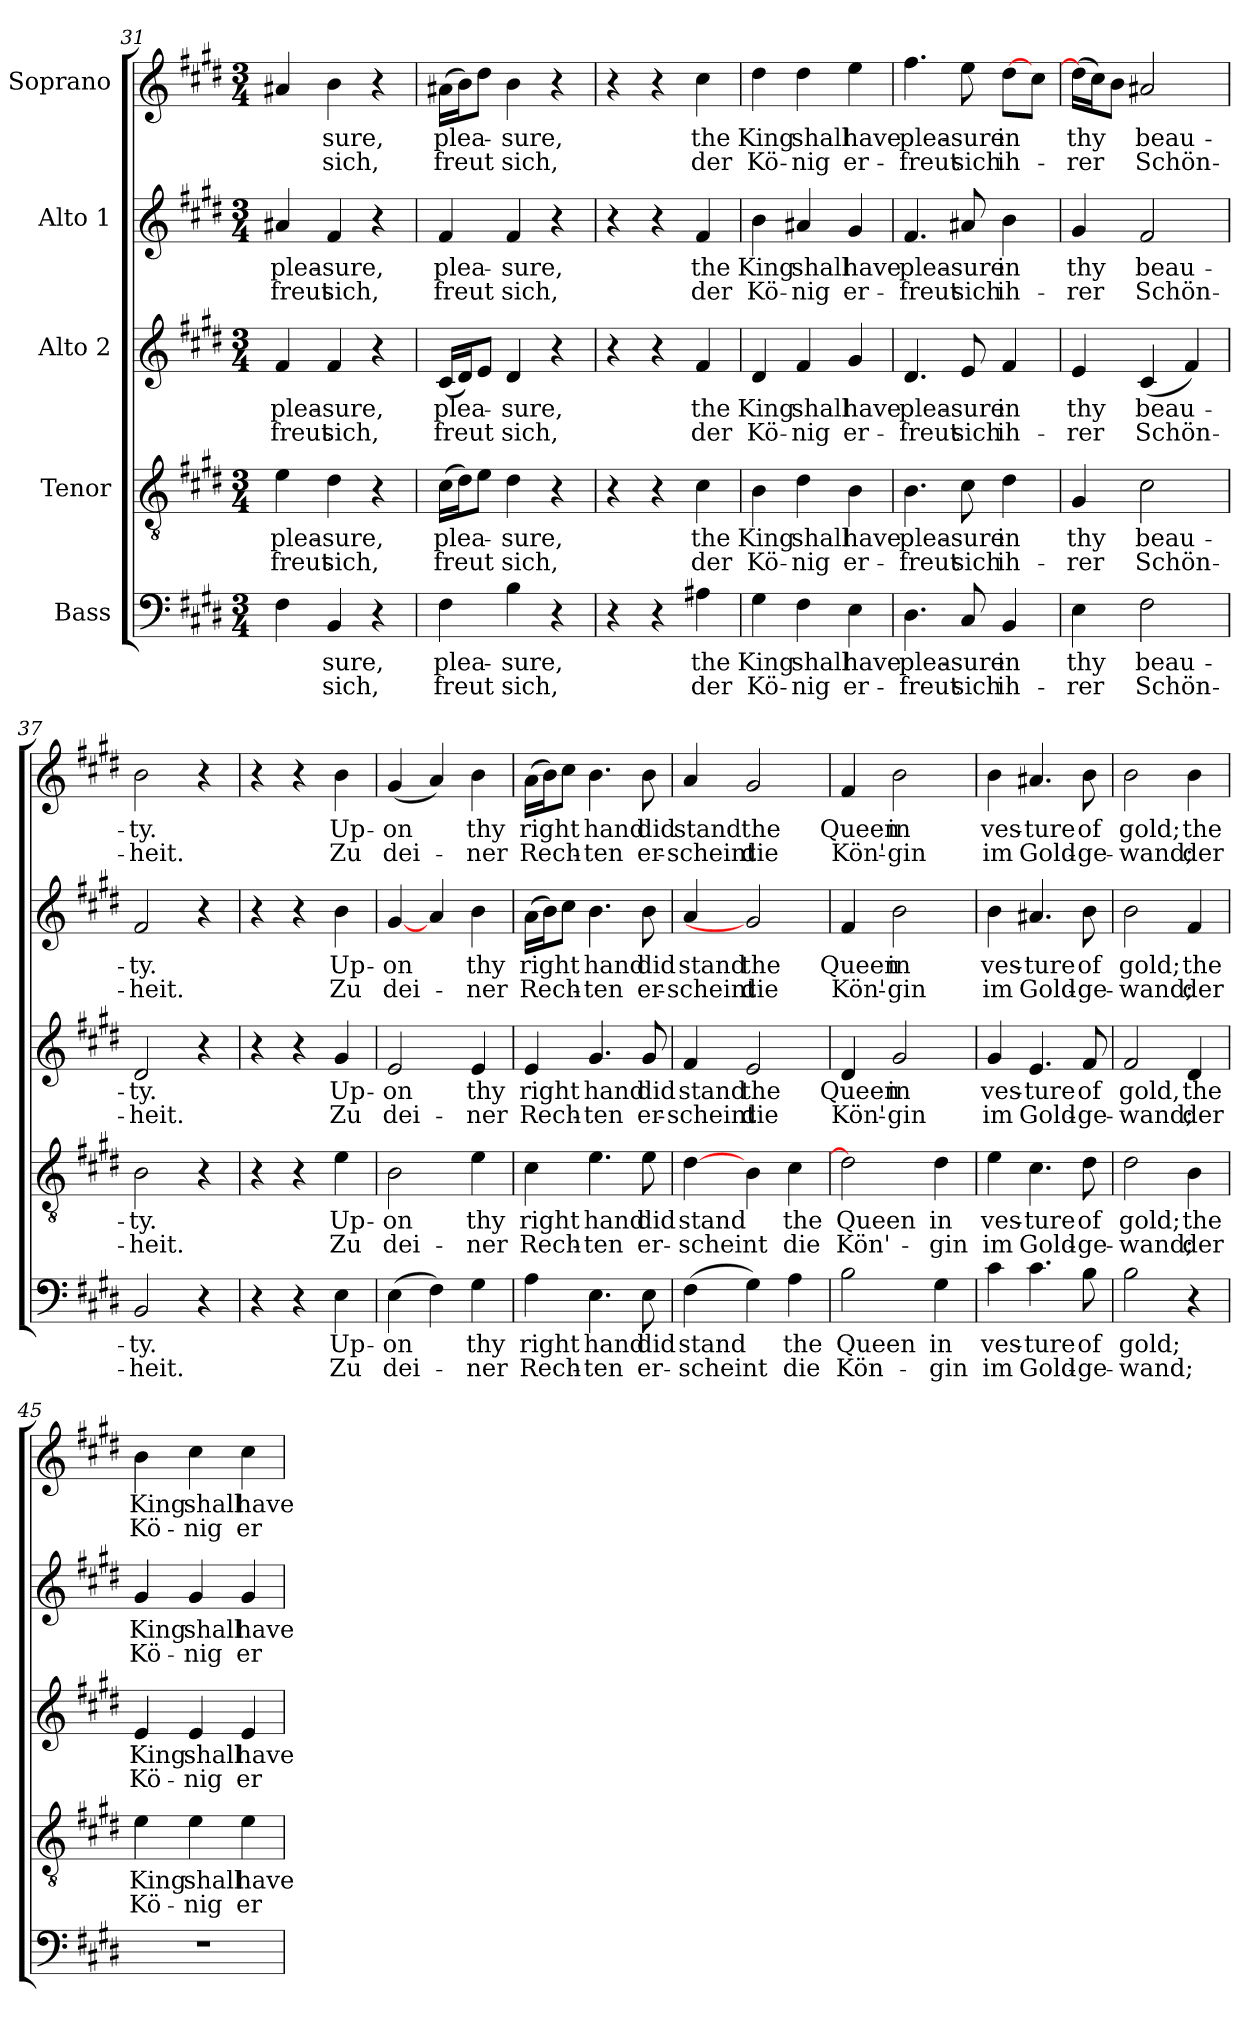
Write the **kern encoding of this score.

**kern	**text	**text	**kern	**text	**text	**kern	**text	**text	**kern	**text	**text	**kern	**text	**text
*part5	*part5	*part5	*part4	*part4	*part4	*part3	*part3	*part3	*part2	*part2	*part2	*part1	*part1	*part1
*staff5	*staff5	*staff5	*staff4	*staff4	*staff4	*staff3	*staff3	*staff3	*staff2	*staff2	*staff2	*staff1	*staff1	*staff1
*I"Bass	*	*	*I"Tenor	*	*	*I"Alto 2	*	*	*I"Alto 1	*	*	*I"Soprano	*	*
*clefF4	*	*	*clefGv2	*	*	*clefG2	*	*	*clefG2	*	*	*clefG2	*	*
*k[f#c#g#d#]	*	*	*k[f#c#g#d#]	*	*	*k[f#c#g#d#]	*	*	*k[f#c#g#d#]	*	*	*k[f#c#g#d#]	*	*
*E:	*	*	*E:	*	*	*E:	*	*	*E:	*	*	*E:	*	*
*M3/4	*	*	*M3/4	*	*	*M3/4	*	*	*M3/4	*	*	*M3/4	*	*
=31	=31	=31	=31	=31	=31	=31	=31	=31	=31	=31	=31	=31	=31	=31
!	!	!	!	!LO:LY:b	!LO:LY:b	!	!LO:LY:b	!LO:LY:b	!	!LO:LY:b	!LO:LY:b	!	!	!
4F#\	.	.	4e\	plea-	-freut	4f#/	plea-	-freut	4a#X/	plea-	-freut	4a#X/	.	.
!	!LO:LY:b	!LO:LY:b	!	!LO:LY:b	!LO:LY:b	!	!LO:LY:b	!LO:LY:b	!	!LO:LY:b	!LO:LY:b	!	!LO:LY:b	!LO:LY:b
4BB/	-sure,	sich,	4d#\	-sure,	sich,	4f#/	-sure,	sich,	4f#/	-sure,	sich,	4b\	-sure,	sich,
4r	.	.	4r	.	.	4r	.	.	4r	.	.	4r	.	.
=32	=32	=32	=32	=32	=32	=32	=32	=32	=32	=32	=32	=32	=32	=32
!	!LO:LY:b	!LO:LY:b	!	!LO:LY:b	!LO:LY:b	!	!LO:LY:b	!LO:LY:b	!	!LO:LY:b	!LO:LY:b	!	!LO:LY:b	!LO:LY:b
4F#\	plea-	freut	(>16c#\LL	plea-	freut	(<16c#/LL	plea-	freut	4f#/	plea-	freut	(>16a#X\LL	plea-	freut
.	.	.	16d#\J)	.	.	16d#/J)	.	.	.	.	.	16b\J)	.	.
.	.	.	8e\J	.	.	8e/J	.	.	.	.	.	8dd#\J	.	.
!	!LO:LY:b	!LO:LY:b	!	!LO:LY:b	!LO:LY:b	!	!LO:LY:b	!LO:LY:b	!	!LO:LY:b	!LO:LY:b	!	!LO:LY:b	!LO:LY:b
4B\	-sure,	sich,	4d#\	-sure,	sich,	4d#/	-sure,	sich,	4f#/	-sure,	sich,	4b\	-sure,	sich,
4r	.	.	4r	.	.	4r	.	.	4r	.	.	4r	.	.
=33	=33	=33	=33	=33	=33	=33	=33	=33	=33	=33	=33	=33	=33	=33
4r	.	.	4r	.	.	4r	.	.	4r	.	.	4r	.	.
4r	.	.	4r	.	.	4r	.	.	4r	.	.	4r	.	.
!	!LO:LY:b	!LO:LY:b	!	!LO:LY:b	!LO:LY:b	!	!LO:LY:b	!LO:LY:b	!	!LO:LY:b	!LO:LY:b	!	!LO:LY:b	!LO:LY:b
4A#X\	the	der	4c#\	the	der	4f#/	the	der	4f#/	the	der	4cc#\	the	der
!!LO:PB:g=z
=34	=34	=34	=34	=34	=34	=34	=34	=34	=34	=34	=34	=34	=34	=34
!	!LO:LY:b	!LO:LY:b	!	!LO:LY:b	!LO:LY:b	!	!LO:LY:b	!LO:LY:b	!	!LO:LY:b	!LO:LY:b	!	!LO:LY:b	!LO:LY:b
4G#\	King	Kö-	4B\	King	Kö-	4d#/	King	Kö-	4b\	King	Kö-	4dd#\	King	Kö-
!	!LO:LY:b	!LO:LY:b	!	!LO:LY:b	!LO:LY:b	!	!LO:LY:b	!LO:LY:b	!	!LO:LY:b	!LO:LY:b	!	!LO:LY:b	!LO:LY:b
4F#\	shall	-nig	4d#\	shall	-nig	4f#/	shall	-nig	4a#X/	shall	-nig	4dd#\	shall	-nig
!	!LO:LY:b	!LO:LY:b	!	!LO:LY:b	!LO:LY:b	!	!LO:LY:b	!LO:LY:b	!	!LO:LY:b	!LO:LY:b	!	!LO:LY:b	!LO:LY:b
4E\	have	er-	4B\	have	er-	4g#/	have	er-	4g#/	have	er-	4ee\	have	er-
=35	=35	=35	=35	=35	=35	=35	=35	=35	=35	=35	=35	=35	=35	=35
!	!LO:LY:b	!LO:LY:b	!	!LO:LY:b	!LO:LY:b	!	!LO:LY:b	!LO:LY:b	!	!LO:LY:b	!LO:LY:b	!	!LO:LY:b	!LO:LY:b
4.D#\	plea-	-freut	4.B\	plea-	-freut	4.d#/	plea-	-freut	4.f#/	plea-	-freut	4.ff#\	plea-	-freut
!	!LO:LY:b	!LO:LY:b	!	!LO:LY:b	!LO:LY:b	!	!LO:LY:b	!LO:LY:b	!	!LO:LY:b	!LO:LY:b	!	!LO:LY:b	!LO:LY:b
8C#/	-sure	sich	8c#\	-sure	sich	8e/	-sure	sich	8a#X/	-sure	sich	8ee\	-sure	sich
!	!LO:LY:b	!LO:LY:b	!	!LO:LY:b	!LO:LY:b	!	!LO:LY:b	!LO:LY:b	!	!LO:LY:b	!LO:LY:b	!	!LO:LY:b	!LO:LY:b
4BB/	in	ih-	4d#\	in	ih-	4f#/	in	ih-	4b\	in	ih-	[8dd#\L	in	ih-
.	.	.	.	.	.	.	.	.	.	.	.	8cc#\J	.	.
=36	=36	=36	=36	=36	=36	=36	=36	=36	=36	=36	=36	=36	=36	=36
!	!LO:LY:b	!LO:LY:b	!	!LO:LY:b	!LO:LY:b	!	!LO:LY:b	!LO:LY:b	!	!LO:LY:b	!LO:LY:b	!	!LO:LY:b	!LO:LY:b
4E\	thy	-rer	4G#/	thy	-rer	4e/	thy	-rer	4g#/	thy	-rer	(>16dd#\LL]	thy	-rer
.	.	.	.	.	.	.	.	.	.	.	.	16cc#\J)	.	.
.	.	.	.	.	.	.	.	.	.	.	.	8b\J	.	.
!	!LO:LY:b	!LO:LY:b	!	!LO:LY:b	!LO:LY:b	!	!LO:LY:b	!LO:LY:b	!	!LO:LY:b	!LO:LY:b	!	!LO:LY:b	!LO:LY:b
2F#\	beau-	Schön-	2c#\	beau-	Schön-	(<4c#/	beau-	Schön-	2f#/	beau-	Schön-	2a#X/	beau-	Schön-
.	.	.	.	.	.	4f#/)	.	.	.	.	.	.	.	.
=37	=37	=37	=37	=37	=37	=37	=37	=37	=37	=37	=37	=37	=37	=37
!	!LO:LY:b	!LO:LY:b	!	!LO:LY:b	!LO:LY:b	!	!LO:LY:b	!LO:LY:b	!	!LO:LY:b	!LO:LY:b	!	!LO:LY:b	!LO:LY:b
2BB/	-ty.	-heit.	2B\	-ty.	-heit.	2d#/	-ty.	-heit.	2f#/	-ty.	-heit.	2b\	-ty.	-heit.
4r	.	.	4r	.	.	4r	.	.	4r	.	.	4r	.	.
=38	=38	=38	=38	=38	=38	=38	=38	=38	=38	=38	=38	=38	=38	=38
4r	.	.	4r	.	.	4r	.	.	4r	.	.	4r	.	.
4r	.	.	4r	.	.	4r	.	.	4r	.	.	4r	.	.
!	!LO:LY:b	!LO:LY:b	!	!LO:LY:b	!LO:LY:b	!	!LO:LY:b	!LO:LY:b	!	!LO:LY:b	!LO:LY:b	!	!LO:LY:b	!LO:LY:b
4E\	Up-	Zu	4e\	Up-	Zu	4g#/	Up-	Zu	4b\	Up-	Zu	4b\	Up-	Zu
=39	=39	=39	=39	=39	=39	=39	=39	=39	=39	=39	=39	=39	=39	=39
!	!LO:LY:b	!LO:LY:b	!	!LO:LY:b	!LO:LY:b	!	!LO:LY:b	!LO:LY:b	!	!LO:LY:b	!LO:LY:b	!	!LO:LY:b	!LO:LY:b
(>4E\	-on	dei-	2B\	-on	dei-	2e/	-on	dei-	[4g#/	-on	dei-	(<4g#/	-on	dei-
4F#\)	.	.	.	.	.	.	.	.	4a/	.	.	4a/)	.	.
!	!LO:LY:b	!LO:LY:b	!	!LO:LY:b	!LO:LY:b	!	!LO:LY:b	!LO:LY:b	!	!LO:LY:b	!LO:LY:b	!	!LO:LY:b	!LO:LY:b
4G#\	thy	-ner	4e\	thy	-ner	4e/	thy	-ner	4b\	thy	-ner	4b\	thy	-ner
=40	=40	=40	=40	=40	=40	=40	=40	=40	=40	=40	=40	=40	=40	=40
!	!LO:LY:b	!LO:LY:b	!	!LO:LY:b	!LO:LY:b	!	!LO:LY:b	!LO:LY:b	!	!LO:LY:b	!LO:LY:b	!	!LO:LY:b	!LO:LY:b
4A\	right	Rech-	4c#\	right	Rech-	4e/	right	Rech-	(>16a\LL	right	Rech-	(>16a\LL	right	Rech-
.	.	.	.	.	.	.	.	.	16b\J)	.	.	16b\J)	.	.
.	.	.	.	.	.	.	.	.	8cc#\J	.	.	8cc#\J	.	.
!	!LO:LY:b	!LO:LY:b	!	!LO:LY:b	!LO:LY:b	!	!LO:LY:b	!LO:LY:b	!	!LO:LY:b	!LO:LY:b	!	!LO:LY:b	!LO:LY:b
4.E\	hand	-ten	4.e\	hand	-ten	4.g#/	hand	-ten	4.b\	hand	-ten	4.b\	hand	-ten
!	!LO:LY:b	!LO:LY:b	!	!LO:LY:b	!LO:LY:b	!	!LO:LY:b	!LO:LY:b	!	!LO:LY:b	!LO:LY:b	!	!LO:LY:b	!LO:LY:b
8E\	did	er-	8e\	did	er-	8g#/	did	er-	8b\	did	er-	8b\	did	er-
=41	=41	=41	=41	=41	=41	=41	=41	=41	=41	=41	=41	=41	=41	=41
!	!LO:LY:b	!LO:LY:b	!	!LO:LY:b	!LO:LY:b	!	!LO:LY:b	!LO:LY:b	!	!LO:LY:b	!LO:LY:b	!	!LO:LY:b	!LO:LY:b
(>4F#\	stand	-scheint	[4d#\	stand	-scheint	4f#/	stand	-scheint	4a/	stand	-scheint	4a/	stand	-scheint
!	!	!	!	!	!	!	!LO:LY:b	!LO:LY:b	!	!LO:LY:b	!LO:LY:b	!	!LO:LY:b	!LO:LY:b
4G#\)	.	.	4B\	.	.	2e/	the	die	2g#/]	the	die	2g#/	the	die
!	!LO:LY:b	!LO:LY:b	!	!LO:LY:b	!LO:LY:b	!	!	!	!	!	!	!	!	!
4A\	the	die	4c#\	the	die	.	.	.	.	.	.	.	.	.
!!LO:LB:g=z
=42	=42	=42	=42	=42	=42	=42	=42	=42	=42	=42	=42	=42	=42	=42
!	!LO:LY:b	!LO:LY:b	!	!LO:LY:b	!LO:LY:b	!	!LO:LY:b	!LO:LY:b	!	!LO:LY:b	!LO:LY:b	!	!LO:LY:b	!LO:LY:b
2B\	Queen	Kön-	2d#\]	Queen	Kön'-	4d#/	Queen	Kön'-	4f#/	Queen	Kön'-	4f#/	Queen	Kön'-
!	!	!	!	!	!	!	!LO:LY:b	!LO:LY:b	!	!LO:LY:b	!LO:LY:b	!	!LO:LY:b	!LO:LY:b
.	.	.	.	.	.	2g#/	in	-gin	2b\	in	-gin	2b\	in	-gin
!	!LO:LY:b	!LO:LY:b	!	!LO:LY:b	!LO:LY:b	!	!	!	!	!	!	!	!	!
4G#\	in	-gin	4d#\	in	-gin	.	.	.	.	.	.	.	.	.
=43	=43	=43	=43	=43	=43	=43	=43	=43	=43	=43	=43	=43	=43	=43
!	!LO:LY:b	!LO:LY:b	!	!LO:LY:b	!LO:LY:b	!	!LO:LY:b	!LO:LY:b	!	!LO:LY:b	!LO:LY:b	!	!LO:LY:b	!LO:LY:b
4c#\	ves-	im	4e\	ves-	im	4g#/	ves-	im	4b\	ves-	im	4b\	ves-	im
!	!LO:LY:b	!LO:LY:b	!	!LO:LY:b	!LO:LY:b	!	!LO:LY:b	!LO:LY:b	!	!LO:LY:b	!LO:LY:b	!	!LO:LY:b	!LO:LY:b
4.c#\	-ture	Gold-	4.c#\	-ture	Gold-	4.e/	-ture	Gold-	4.a#X/	-ture	Gold-	4.a#X/	-ture	Gold-
!	!LO:LY:b	!LO:LY:b	!	!LO:LY:b	!LO:LY:b	!	!LO:LY:b	!LO:LY:b	!	!LO:LY:b	!LO:LY:b	!	!LO:LY:b	!LO:LY:b
8B\	of	-ge-	8d#\	of	-ge-	8f#/	of	-ge-	8b\	of	-ge-	8b\	of	-ge-
=44	=44	=44	=44	=44	=44	=44	=44	=44	=44	=44	=44	=44	=44	=44
!	!LO:LY:b	!LO:LY:b	!	!LO:LY:b	!LO:LY:b	!	!LO:LY:b	!LO:LY:b	!	!LO:LY:b	!LO:LY:b	!	!LO:LY:b	!LO:LY:b
2B\	gold;	-wand;	2d#\	gold;	-wand;	2f#/	gold,	-wand;	2b\	gold;	-wand;	2b\	gold;	-wand;
!	!	!	!	!LO:LY:b	!LO:LY:b	!	!LO:LY:b	!LO:LY:b	!	!LO:LY:b	!LO:LY:b	!	!LO:LY:b	!LO:LY:b
4r	.	.	4B\	the	der	4d#/	the	der	4f#/	the	der	4b\	the	der
=45	=45	=45	=45	=45	=45	=45	=45	=45	=45	=45	=45	=45	=45	=45
!	!	!	!	!LO:LY:b	!LO:LY:b	!	!LO:LY:b	!LO:LY:b	!	!LO:LY:b	!LO:LY:b	!	!LO:LY:b	!LO:LY:b
2.r	.	.	4e\	King	Kö-	4e/	King	Kö-	4g#/	King	Kö-	4b\	King	Kö-
!	!	!	!	!LO:LY:b	!LO:LY:b	!	!LO:LY:b	!LO:LY:b	!	!LO:LY:b	!LO:LY:b	!	!LO:LY:b	!LO:LY:b
.	.	.	4e\	shall	-nig	4e/	shall	-nig	4g#/	shall	-nig	4cc#\	shall	-nig
!	!	!	!	!LO:LY:b	!LO:LY:b	!	!LO:LY:b	!LO:LY:b	!	!LO:LY:b	!LO:LY:b	!	!LO:LY:b	!LO:LY:b
.	.	.	4e\	have	er-	4e/	have	er-	4g#/	have	er-	4cc#\	have	er-
=	=	=	=	=	=	=	=	=	=	=	=	=	=	=
*-	*-	*-	*-	*-	*-	*-	*-	*-	*-	*-	*-	*-	*-	*-
